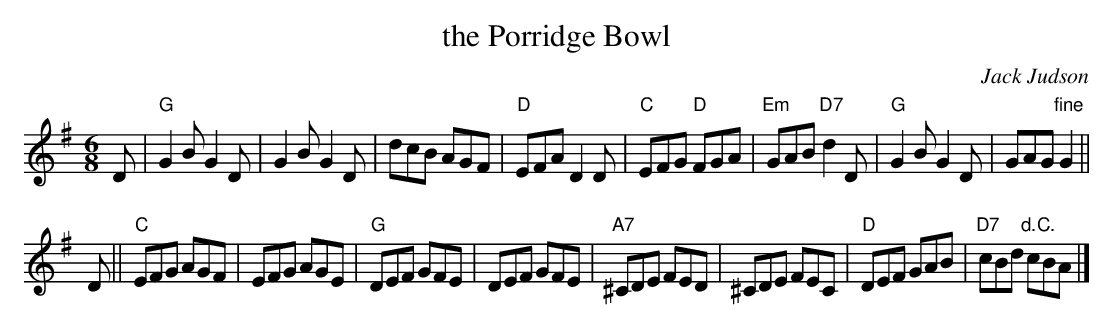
X:1
T: the Porridge Bowl
C: Jack Judson
M: 6/8
L: 1/8
K: G
D \
| "G"G2B G2D | G2B G2D | dcB AGF | "D"EFA D2D \
| "C"EFG "D"FGA | "Em"GAB "D7"d2D | "G"G2B G2D | GAG "fine"G2 ||
D \
|| "C"EFG AGF | EFG AGE | "G"DEF GFE | DEF GFE \
| "A7"^CDE FED | ^CDE FEC | "D"DEF GAB | "D7"cBd "d.C."cBA |]
